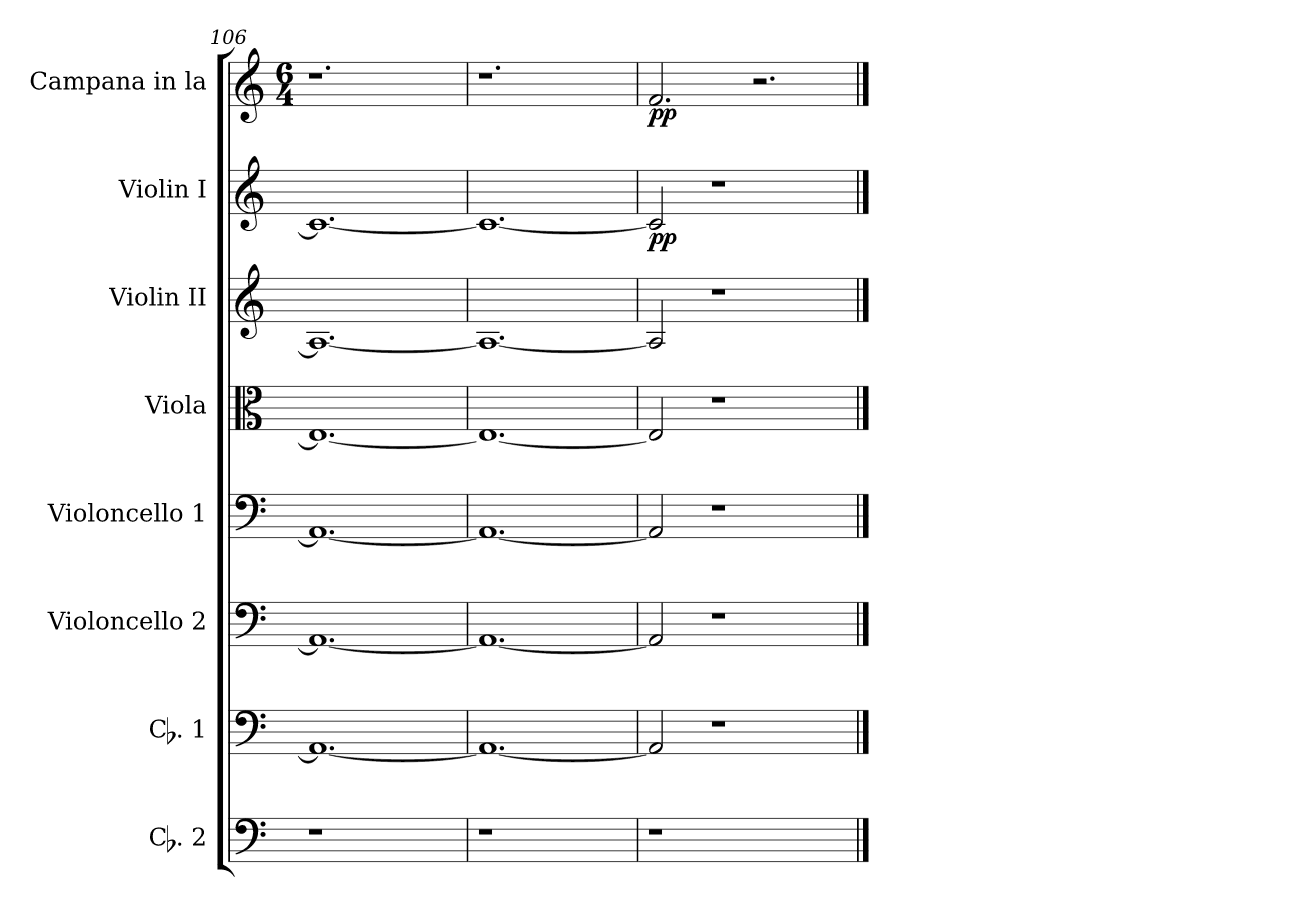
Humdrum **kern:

**kern	**kern	**kern	**kern	**kern	**kern	**kern	**dynam	**kern	**dynam
*part8	*part7	*part6	*part5	*part4	*part3	*part2	*part2	*part1	*part1
*staff8	*staff7	*staff6	*staff5	*staff4	*staff3	*staff2	*staff2	*staff1	*staff1
*I"Cb. 2	*I"Cb. 1	*I"Violoncello 2	*I"Violoncello 1	*I"Viola	*I"Violin II	*I"Violin I	*	*I"Campana in la	*
*I'Cb. 2	*I'Cb. 1	*I'Vc. 2	*I'Vc. 1	*I'Vla.	*I'Vln. II	*I'Vln. I	*	*I'Camp.	*
*clefF4	*clefF4	*clefF4	*clefF4	*clefC3	*clefG2	*clefG2	*	*clefG2	*
*ITrd7c12	*ITrd7c12	*	*	*	*	*	*	*	*
*k[]	*k[]	*k[]	*k[]	*k[]	*k[]	*k[]	*	*k[]	*
*C:	*C:	*C:	*C:	*C:	*C:	*C:	*	*C:	*
*	*	*	*	*	*	*	*	*M6/4	*
=106	=106	=106	=106	=106	=106	=106	=106	=106	=106
1r	1.AAA_<	1.AA_<	1.AA_<	1.E_<	1.A_<	1.c_<	.	1.r	.
2ryy	.	.	.	.	.	.	.	.	.
=107	=107	=107	=107	=107	=107	=107	=107	=107	=107
1r	1.AAA_<	1.AA_<	1.AA_<	1.E_<	1.A_<	1.c_<	.	1.r	.
2ryy	.	.	.	.	.	.	.	.	.
=108	=108	=108	=108	=108	=108	=108	=108	=108	=108
!LO:N:vis=1	!	!	!	!	!	!	!LO:DY:b	!	!LO:DY:b
1r	2AAA/]	2AA/]	2AA/]	2E/]	2A/]	2c/]	pp	2.f/	pp
.	1r	1r	1r	1r	1r	1r	.	.	.
.	.	.	.	.	.	.	.	2.r	.
2ryy	.	.	.	.	.	.	.	.	.
==	==	==	==	==	==	==	==	==	==
*-	*-	*-	*-	*-	*-	*-	*-	*-	*-
